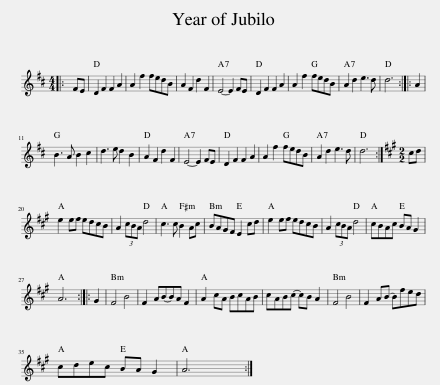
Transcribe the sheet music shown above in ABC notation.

X:1
L:1/8
M:4/4
I:linebreak $
K:D
V:1 treble
V:1
|: FE | D2 F2 F2 A2 | A2 f2 fedB | A2 F2 d2 F2 | E4- E2 FE | %5
 D2 F2 F2 A2 | A2 f2 fedB | A2 d2 e3 d | d6 :: A2 |$ %10
 B3 A B2 c2 | d3 e d2 B2 | A2 F2 d2 F2 | E4- E2 FE | D2 F2 F2 A2 | %15
 A2 f2 fedB | A2 d2 e3 d | d6 :|[K:A][M:2/2] cd |$ e2 ef edcB | %20
 A2 (3cBA d4 | c3 c B2 Ac | BAGF E2 cd | e2 ef edcB | A2 (3cBA d4 | %25
 cBAc BA G2 |$ A6 :: G2 | F4 B4 | F2 A(BB)A F2 | %30
 A2 cA BcAB | cAB(c c)B A2 | F4 B4 | F2 A(B B)fed |$ cdec BA G2 | %35
 A6 :| %36
